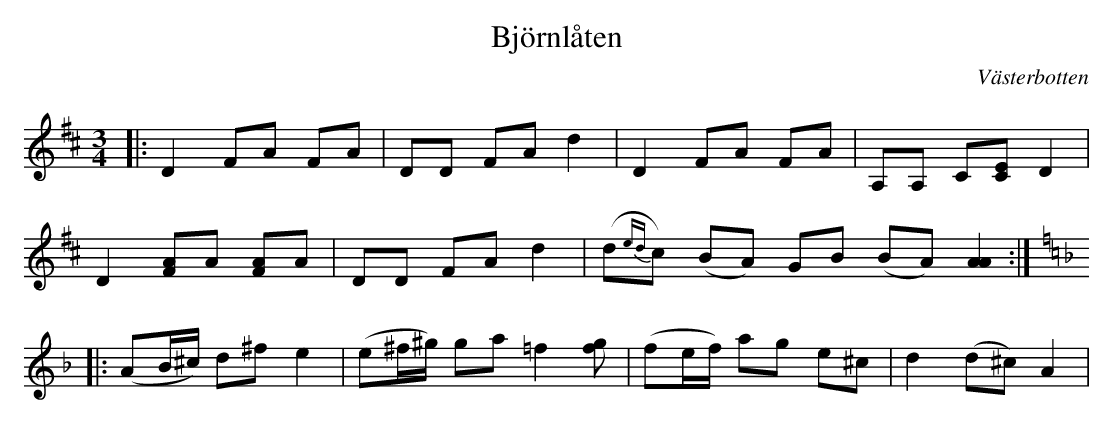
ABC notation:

X:1
T:Björnlåten
O:Västerbotten
M:3/4
L:1/8
K:D
|: D2 FA FA | DD FA d2 | D2 FA FA | A,A, C[CE] D2 |
D2 [FA]A [FA]A | DD FA d2 | (d{ed}c) (BA) GB (BA) [A2A2] :|
K:Dm
|:(AB/^c/) d^f e2 | (e^f/^g/) ga =f2 [fg]| (fe/f/) ag e^c | d2 (d^c) A2 |
